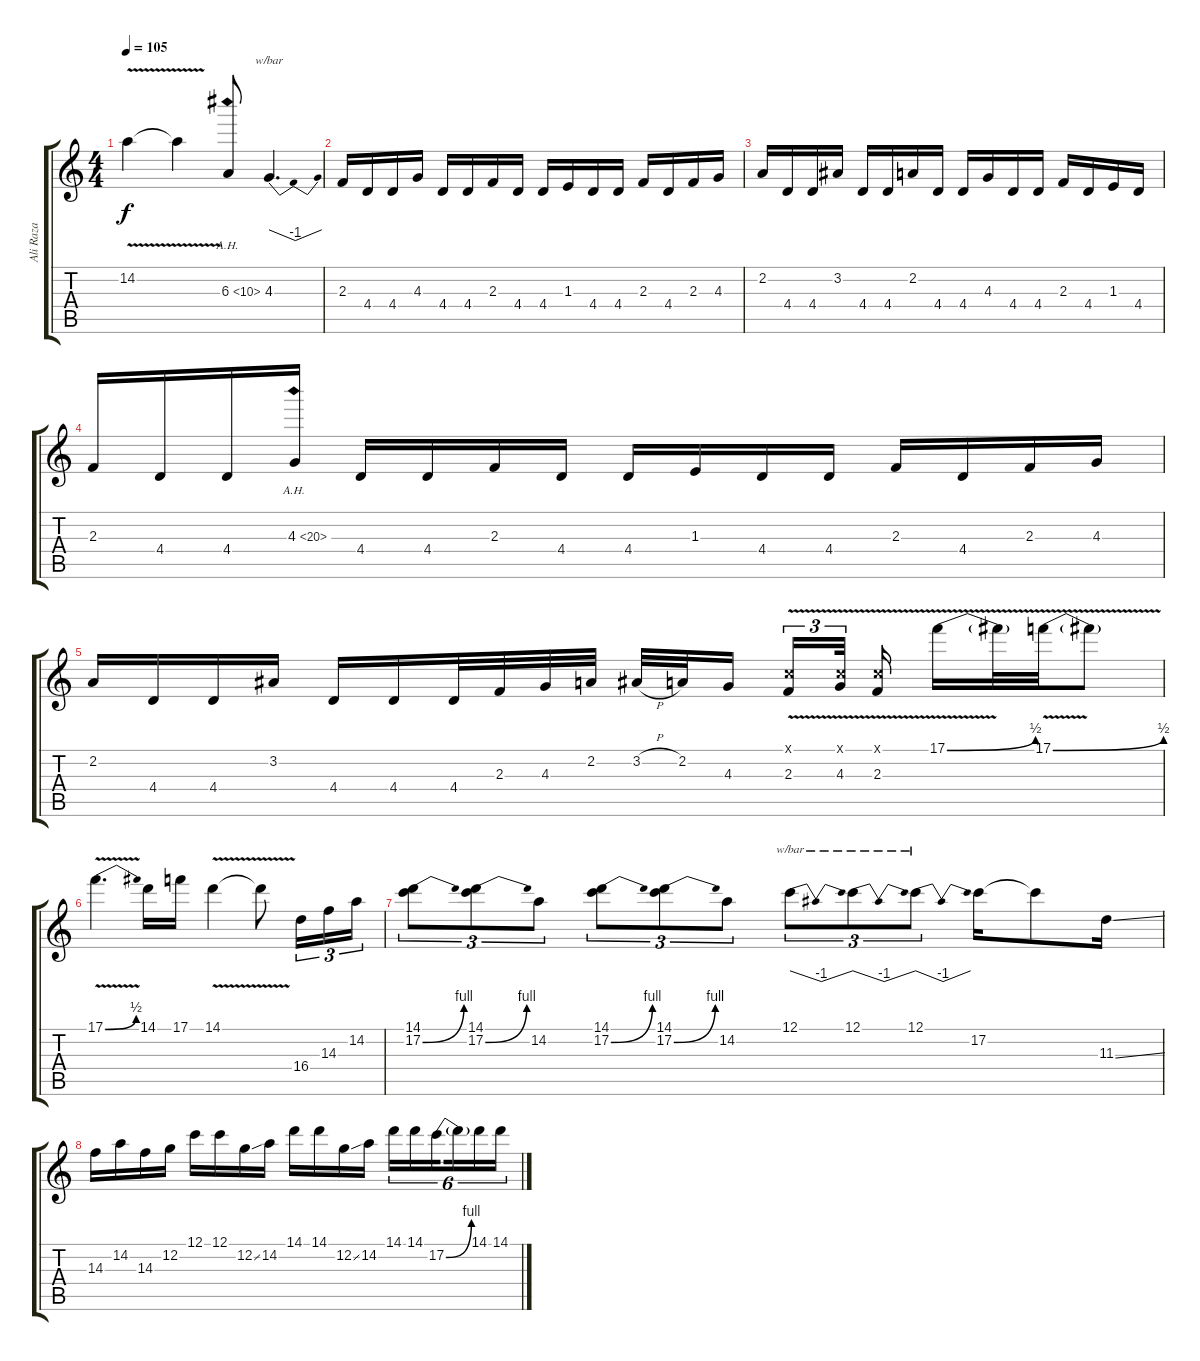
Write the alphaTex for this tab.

\track ("Ali Raza" "Ali Raza") {instrument overdrivenguitar}
\staff {score tabs}
\tuning (C4 G3 Eb3 Bb2 F2 C2) {hide}
\ts (4 4)
\tempo 105
\clef g2
\ks c
14.2{v}.4{dy f} 14.2{v t}.4 6.3{ah 4}.8 4.3.4{d tbe (dip default 0 0 30 -4 60 0)} |
2.3.16 4.4.16 4.4.16 4.3.16 4.4.16 4.4.16 2.3.16 4.4.16 4.4.16 1.3.16 4.4.16 4.4.16 2.3.16 4.4.16 2.3.16 4.3.16 |
2.2.16 4.4.16 4.4.16 3.2.16 4.4.16 4.4.16 2.2.16 4.4.16 4.4.16 4.3.16 4.4.16 4.4.16 2.3.16 4.4.16 1.3.16 4.4.16 |
2.3.16 4.4.16 4.4.16 4.3{ah 16}.16 4.4.16 4.4.16 2.3.16 4.4.16 4.4.16 1.3.16 4.4.16 4.4.16 2.3.16 4.4.16 2.3.16 4.3.16 |
2.2.16 4.4.16 4.4.16 3.2.16 4.4.16 4.4.16 4.4.32 2.3.32 4.3.32 2.2.32 3.2{h}.32 2.2.32 4.3.16{beam splitsecondary} (0.1{v x} 2.3{v}).16{tu (3 2)} (0.1{v x} 4.3{v}).32{tu (3 2) beam splitsecondary} (0.1{v x} 2.3{v}).16 17.1{be (bend 0 0 60 2) v}.16 17.1{t}.32 17.1{be (bend 0 0 60 2) v}.32 17.1{t}.8 |
17.1{be (bend 0 0 60 2) v}.4{d} 14.1.16 17.1.16 14.1{v}.4 14.1{t}.8 16.4.16{tu (3 2)} 14.3.16{tu (3 2)} 14.2.16{tu (3 2)} |
(14.1 17.2{be (bend 0 0 60 4)}).8{tu (3 2)} (14.1 17.2{be (bend 0 0 60 4)}).8{tu (3 2)} 14.2.8{tu (3 2)} (14.1 17.2{be (bend 0 0 60 4)}).8{tu (3 2)} (14.1 17.2{be (bend 0 0 60 4)}).8{tu (3 2)} 14.2.8{tu (3 2)} 12.1.8{tu (3 2) tbe (dip default 0 0 30 -4 60 0)} 12.1.8{tu (3 2) tbe (dip default 0 0 30 -4 60 0)} 12.1.8{tu (3 2) tbe (dip default 0 0 30 -4 60 0)} 17.2.16 17.2{t}.8 11.3{ss}.16 |
14.3.16 14.2.16 14.3.16 12.2.16 12.1.16 12.1.16 12.2{ss}.16 14.2.16 14.1.16 14.1.16 12.2{ss}.16 14.2.16 14.1.16{tu (6 4)} 14.1.16{tu (6 4)} 17.2{be (bend 0 0 60 4)}.16{tu (6 4) beam splitsecondary} 17.2{t}.16{tu (6 4)} 14.1.16{tu (6 4)} 14.1.16{tu (6 4)}
